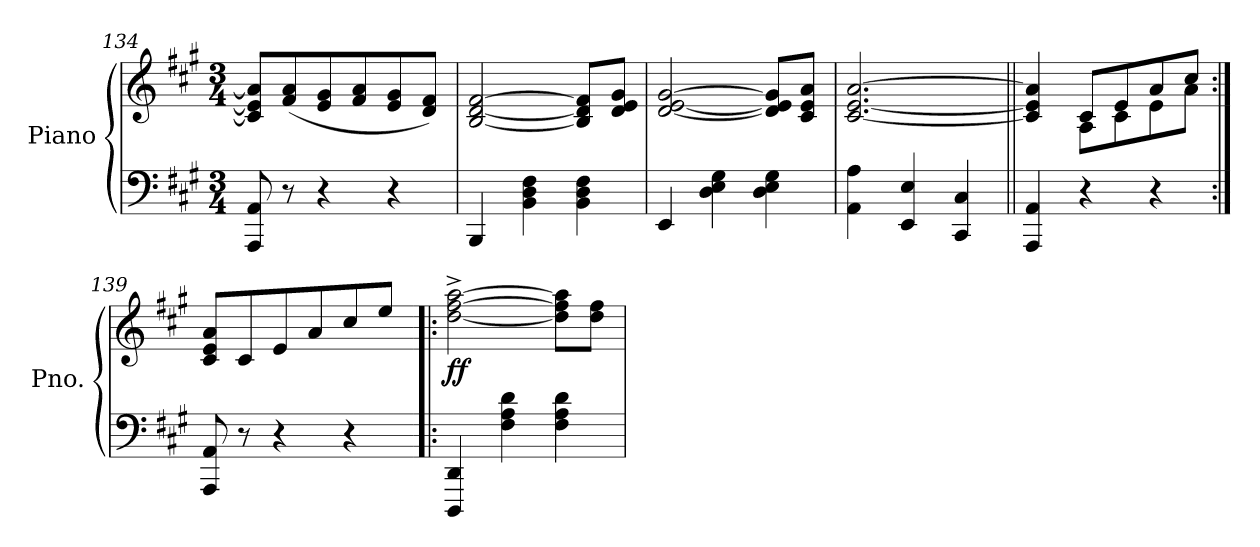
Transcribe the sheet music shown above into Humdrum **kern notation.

**kern	**kern	**dynam
*part1	*part1	*part1
*staff2	*staff1	*staff1/2
*I"Piano	*	*
*I'Pno.	*	*
*clefF4	*clefG2	*
*k[f#c#g#]	*k[f#c#g#]	*
*M3/4	*M3/4	*
=134	=134	=134
8AAA/ 8AA/	8c#/] 8e/] 8a/]L	.
8r	(<8f#/ 8a/	.
4r	8e/ 8g#/	.
.	8f#/ 8a/	.
4r	8e/ 8g#/	.
.	8d/ 8f#/J)	.
!!LO:PB:g=z
=135	=135	=135
4BBB/	[2B/ [2d/ [2f#/	.
4BB\ 4D\ 4F#\	.	.
4BB\ 4D\ 4F#\	8B/] 8d/] 8f#/]L	.
.	8d/ 8e/ 8g#/J	.
=136	=136	=136
4EE/	[2d/ [2e/ [2g#/	.
4D\ 4E\ 4G#\	.	.
4D\ 4E\ 4G#\	8d/] 8e/] 8g#/]L	.
.	8c#/ 8e/ 8a/J	.
=137	=137	=137
4AA\ 4A\	[2.c#/ [2.e/ [2.a/	.
4EE/ 4E/	.	.
4CC#/ 4C#/	.	.
=138||	=138||	=138||
*	*^	*
4AAA/ 4AA/	4c#/] 4e/] 4a/]	4ryy	.
!	!	!	!LO:DY:a=2
!	!	!	!LO:DY:n=1:a=2
4r	8c#/L	8A\L	other-dynamics other-dynamics
.	8e/	8c#\	.
4r	8a/	8e\	.
.	8cc#/J	8a\J	.
*	*v	*v	*
=139:|!	=139:|!	=139:|!
8AAA/ 8AA/	8c#/ 8e/ 8a/L	.
8r	8c#/	.
4r	8e/	.
.	8a/	.
4r	8cc#/	.
.	8ee/J	.
!!LO:LB:g=z
=140!|:	=140!|:	=140!|:
!	!	!LO:DY:b
4DDD/ 4DD/	[2dd\^ [2ff#\^ [2aa\^	ff
4F#\ 4A\ 4d\	.	.
4F#\ 4A\ 4d\	8dd\] 8ff#\] 8aa\]L	.
.	8dd\ 8ff#\J	.
=	=	=
*-	*-	*-
